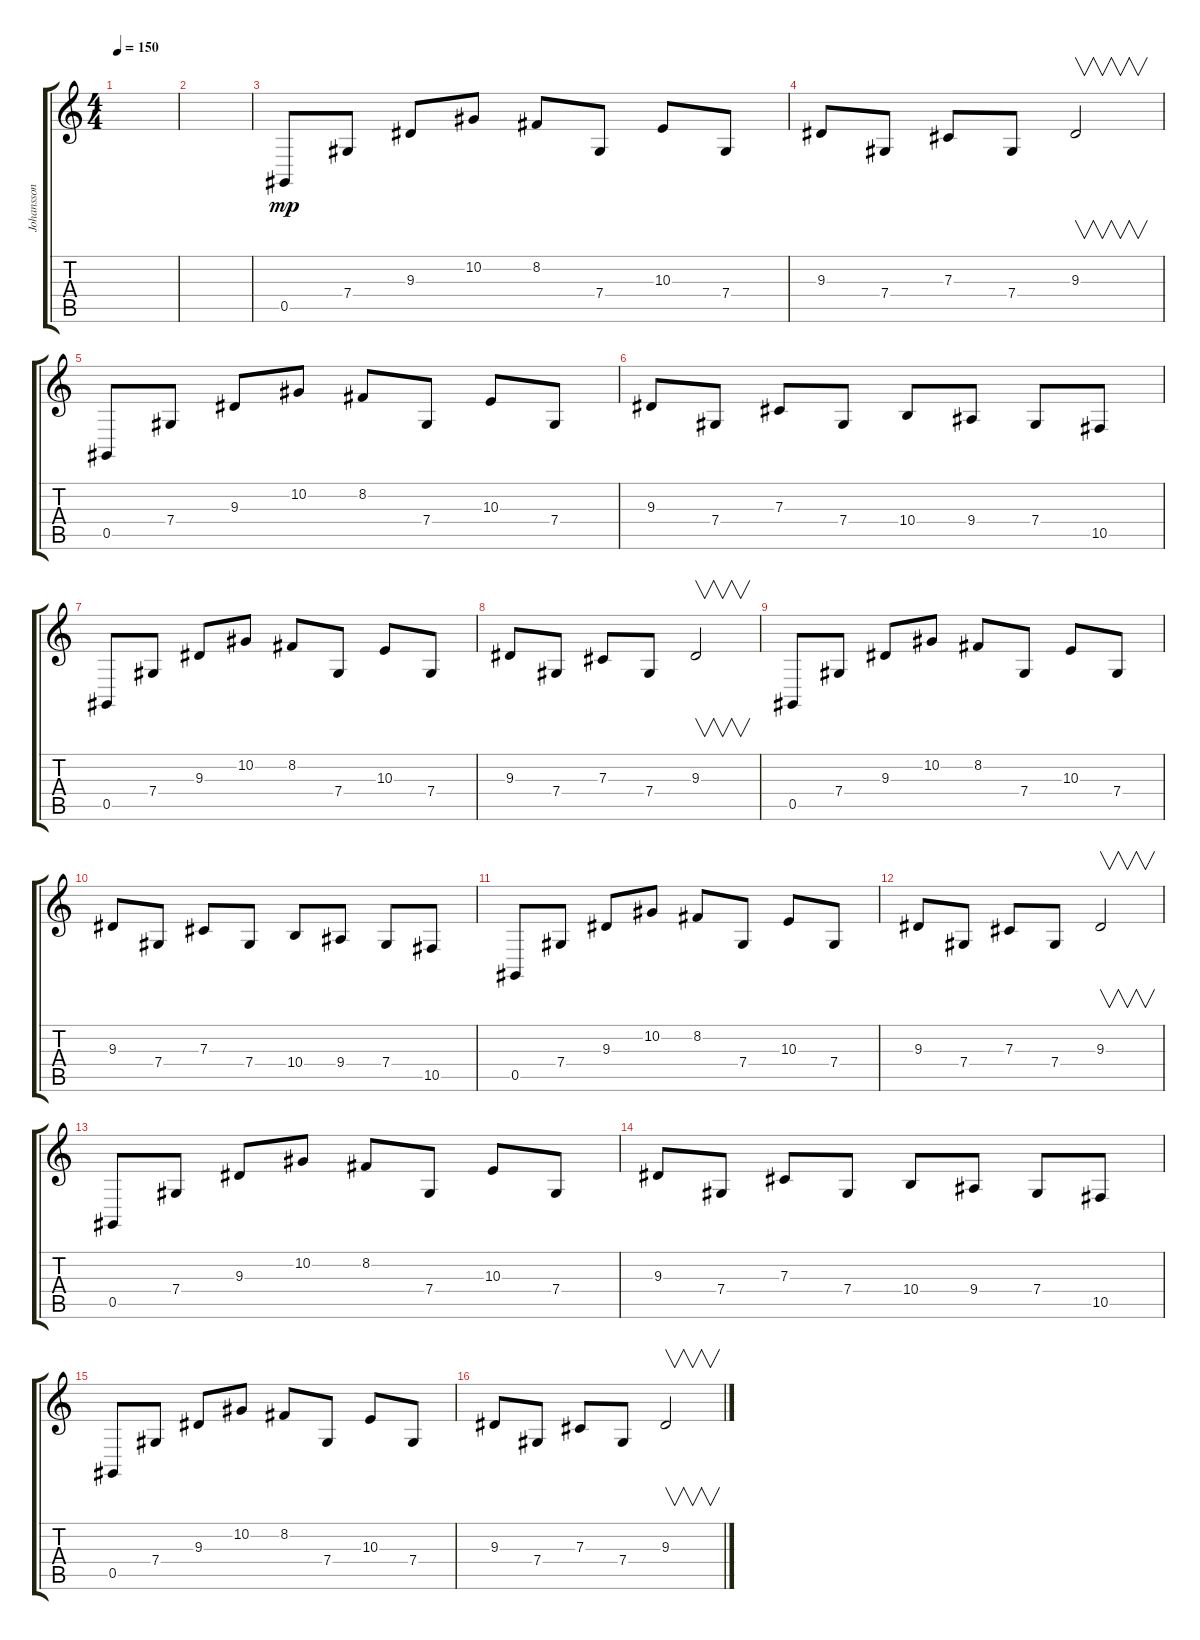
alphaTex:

\track ("Johansson" "Johansson") {instrument harpsichord}
\staff {score tabs}
\tuning (Eb4 Bb3 Gb3 Db3 Ab2 Eb2) {hide}
\ts (4 4)
\tempo 150
\clef g2
\ks c
|
|
0.5.8{dy mp} 7.4.8 9.3.8 10.2.8 8.2.8 7.4.8 10.3.8 7.4.8 |
9.3.8 7.4.8 7.3.8 7.4.8 9.3.2{v} |
0.5.8 7.4.8 9.3.8 10.2.8 8.2.8 7.4.8 10.3.8 7.4.8 |
9.3.8 7.4.8 7.3.8 7.4.8 10.4.8 9.4.8 7.4.8 10.5.8 |
0.5.8 7.4.8 9.3.8 10.2.8 8.2.8 7.4.8 10.3.8 7.4.8 |
9.3.8 7.4.8 7.3.8 7.4.8 9.3.2{v} |
0.5.8 7.4.8 9.3.8 10.2.8 8.2.8 7.4.8 10.3.8 7.4.8 |
9.3.8 7.4.8 7.3.8 7.4.8 10.4.8 9.4.8 7.4.8 10.5.8 |
0.5.8 7.4.8 9.3.8 10.2.8 8.2.8 7.4.8 10.3.8 7.4.8 |
9.3.8 7.4.8 7.3.8 7.4.8 9.3.2{v} |
0.5.8 7.4.8 9.3.8 10.2.8 8.2.8 7.4.8 10.3.8 7.4.8 |
9.3.8 7.4.8 7.3.8 7.4.8 10.4.8 9.4.8 7.4.8 10.5.8 |
0.5.8 7.4.8 9.3.8 10.2.8 8.2.8 7.4.8 10.3.8 7.4.8 |
9.3.8 7.4.8 7.3.8 7.4.8 9.3.2{v}
